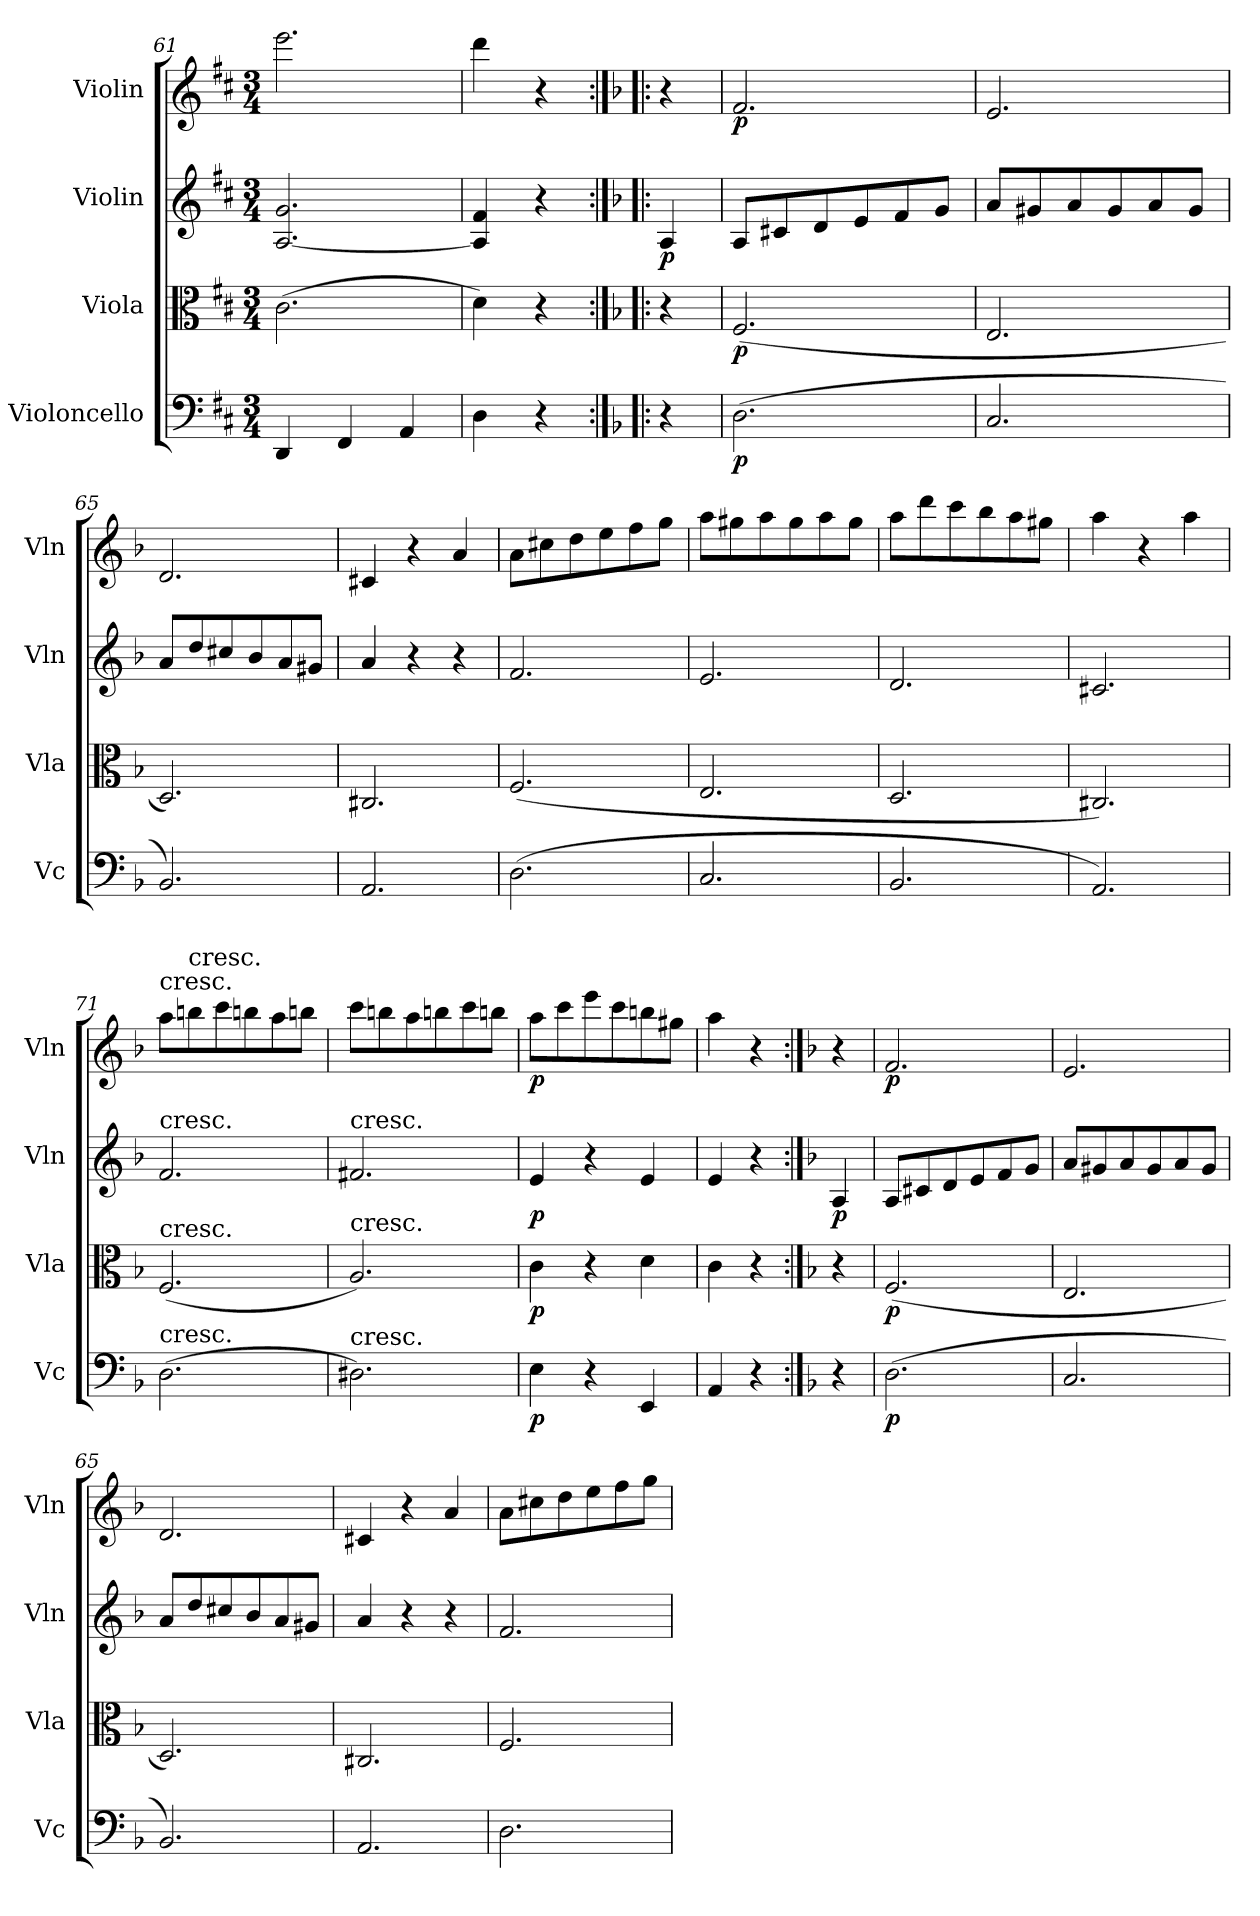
**kern	**dynam	**kern	**dynam	**kern	**dynam	**kern	**dynam
*part4	*part4	*part3	*part3	*part2	*part2	*part1	*part1
*staff4	*staff4	*staff3	*staff3	*staff2	*staff2	*staff1	*staff1
*I"Violoncello	*	*I"Viola	*	*I"Violin	*	*I"Violin	*
*I'Vc	*	*I'Vla	*	*I'Vln	*	*I'Vln	*
*clefF4	*	*clefC3	*	*clefG2	*	*clefG2	*
*k[f#c#]	*	*k[f#c#]	*	*k[f#c#]	*	*k[f#c#]	*
*D:	*	*D:	*	*D:	*	*D:	*
*M3/4	*	*M3/4	*	*M3/4	*	*M3/4	*
=61	=61	=61	=61	=61	=61	=61	=61
4DD/	.	(2.c#\	.	[2.A/ 2.g/	.	2.eee\	.
4FF#/	.	.	.	.	.	.	.
4AA/	.	.	.	.	.	.	.
=62	=62	=62	=62	=62	=62	=62	=62
4D\	.	4d\)	.	4A]/ 4f#/	.	4ddd\	.
4r	.	4r	.	4r	.	4r	.
=:|!|:	=:|!|:	=:|!|:	=:|!|:	=:|!|:	=:|!|:	=:|!|:	=:|!|:
*k[b-]	*	*k[b-]	*	*k[b-]	*	*k[b-]	*
4r	.	4r	.	4A/	p	4r	.
=63	=63	=63	=63	=63	=63	=63	=63
(2.D\	p	(2.F/	p	8A/L	.	2.f/	p
.	.	.	.	8c#X/	.	.	.
.	.	.	.	8d/	.	.	.
.	.	.	.	8e/	.	.	.
.	.	.	.	8f/	.	.	.
.	.	.	.	8g/J	.	.	.
=64	=64	=64	=64	=64	=64	=64	=64
2.C/	.	2.E/	.	8a/L	.	2.e/	.
.	.	.	.	8g#X/	.	.	.
.	.	.	.	8a/	.	.	.
.	.	.	.	8g#/	.	.	.
.	.	.	.	8a/	.	.	.
.	.	.	.	8g#/J	.	.	.
=65	=65	=65	=65	=65	=65	=65	=65
2.BB-/)	.	2.D/)	.	8a/L	.	2.d/	.
.	.	.	.	8dd/	.	.	.
.	.	.	.	8cc#X/	.	.	.
.	.	.	.	8b-/	.	.	.
.	.	.	.	8a/	.	.	.
.	.	.	.	8g#X/J	.	.	.
=66	=66	=66	=66	=66	=66	=66	=66
2.AA/	.	2.C#X/	.	4a/	.	4c#X/	.
.	.	.	.	4r	.	4r	.
.	.	.	.	4r	.	4a/	.
=67	=67	=67	=67	=67	=67	=67	=67
(2.D\	.	(2.F/	.	2.f/	.	8a\L	.
.	.	.	.	.	.	8cc#X\	.
.	.	.	.	.	.	8dd\	.
.	.	.	.	.	.	8ee\	.
.	.	.	.	.	.	8ff\	.
.	.	.	.	.	.	8gg\J	.
=68	=68	=68	=68	=68	=68	=68	=68
2.C/	.	2.E/	.	2.e/	.	8aa\L	.
.	.	.	.	.	.	8gg#X\	.
.	.	.	.	.	.	8aa\	.
.	.	.	.	.	.	8gg#\	.
.	.	.	.	.	.	8aa\	.
.	.	.	.	.	.	8gg#\J	.
=69	=69	=69	=69	=69	=69	=69	=69
2.BB-/	.	2.D/	.	2.d/	.	8aa\L	.
.	.	.	.	.	.	8ddd\	.
.	.	.	.	.	.	8ccc\	.
.	.	.	.	.	.	8bb-\	.
.	.	.	.	.	.	8aa\	.
.	.	.	.	.	.	8gg#X\J	.
=70	=70	=70	=70	=70	=70	=70	=70
2.AA/)	.	2.C#X/)	.	2.c#X/	.	4aa\	.
.	.	.	.	.	.	4r	.
.	.	.	.	.	.	4aa\	.
=71	=71	=71	=71	=71	=71	=71	=71
!	!	!	!	!	!	!LO:TX:t=cresc.	!
!	!	!	!	!LO:TX:t=cresc.	!	!	!
!	!	!LO:TX:t=cresc.	!	!	!	!	!
!LO:TX:t=cresc.	!	!	!	!	!	!	!
(2.D\	.	(2.F/	.	2.f/	.	8aa\L	.
!	!	!	!	!	!	!LO:TX:t=cresc.	!
.	.	.	.	.	.	8bbn\	.
.	.	.	.	.	.	8ccc\	.
.	.	.	.	.	.	8bbn\	.
.	.	.	.	.	.	8aa\	.
.	.	.	.	.	.	8bbn\J	.
=72	=72	=72	=72	=72	=72	=72	=72
!	!	!	!	!LO:TX:t=cresc.	!	!	!
!	!	!LO:TX:t=cresc.	!	!	!	!	!
!LO:TX:t=cresc.	!	!	!	!	!	!	!
2.D#X\)	.	2.A/)	.	2.f#X/	.	8ccc\L	.
.	.	.	.	.	.	8bbn\	.
.	.	.	.	.	.	8aa\	.
.	.	.	.	.	.	8bbn\	.
.	.	.	.	.	.	8ccc\	.
.	.	.	.	.	.	8bbn\J	.
=73	=73	=73	=73	=73	=73	=73	=73
4E\	p	4c\	p	4e/	p	8aa\L	p
.	.	.	.	.	.	8ccc\	.
4r	.	4r	.	4r	.	8eee\	.
.	.	.	.	.	.	8ccc\	.
4EE/	.	4d\	.	4e/	.	8bbn\	.
.	.	.	.	.	.	8gg#X\J	.
=74	=74	=74	=74	=74	=74	=74	=74
4AA/	.	4c\	.	4e/	.	4aa\	.
4r	.	4r	.	4r	.	4r	.
=:|!	=:|!	=:|!	=:|!	=:|!	=:|!	=:|!	=:|!
*k[b-]	*	*k[b-]	*	*k[b-]	*	*k[b-]	*
4r	.	4r	.	4A/	p	4r	.
=63	=63	=63	=63	=63	=63	=63	=63
(2.D\	p	(2.F/	p	8A/L	.	2.f/	p
.	.	.	.	8c#X/	.	.	.
.	.	.	.	8d/	.	.	.
.	.	.	.	8e/	.	.	.
.	.	.	.	8f/	.	.	.
.	.	.	.	8g/J	.	.	.
=64	=64	=64	=64	=64	=64	=64	=64
2.C/	.	2.E/	.	8a/L	.	2.e/	.
.	.	.	.	8g#X/	.	.	.
.	.	.	.	8a/	.	.	.
.	.	.	.	8g#/	.	.	.
.	.	.	.	8a/	.	.	.
.	.	.	.	8g#/J	.	.	.
=65	=65	=65	=65	=65	=65	=65	=65
2.BB-/)	.	2.D/)	.	8a/L	.	2.d/	.
.	.	.	.	8dd/	.	.	.
.	.	.	.	8cc#X/	.	.	.
.	.	.	.	8b-/	.	.	.
.	.	.	.	8a/	.	.	.
.	.	.	.	8g#X/J	.	.	.
=66	=66	=66	=66	=66	=66	=66	=66
2.AA/	.	2.C#X/	.	4a/	.	4c#X/	.
.	.	.	.	4r	.	4r	.
.	.	.	.	4r	.	4a/	.
=67	=67	=67	=67	=67	=67	=67	=67
2.D\	.	2.F/	.	2.f/	.	8a\L	.
.	.	.	.	.	.	8cc#X\	.
.	.	.	.	.	.	8dd\	.
.	.	.	.	.	.	8ee\	.
.	.	.	.	.	.	8ff\	.
.	.	.	.	.	.	8gg\J	.
=	=	=	=	=	=	=	=
*-	*-	*-	*-	*-	*-	*-	*-
